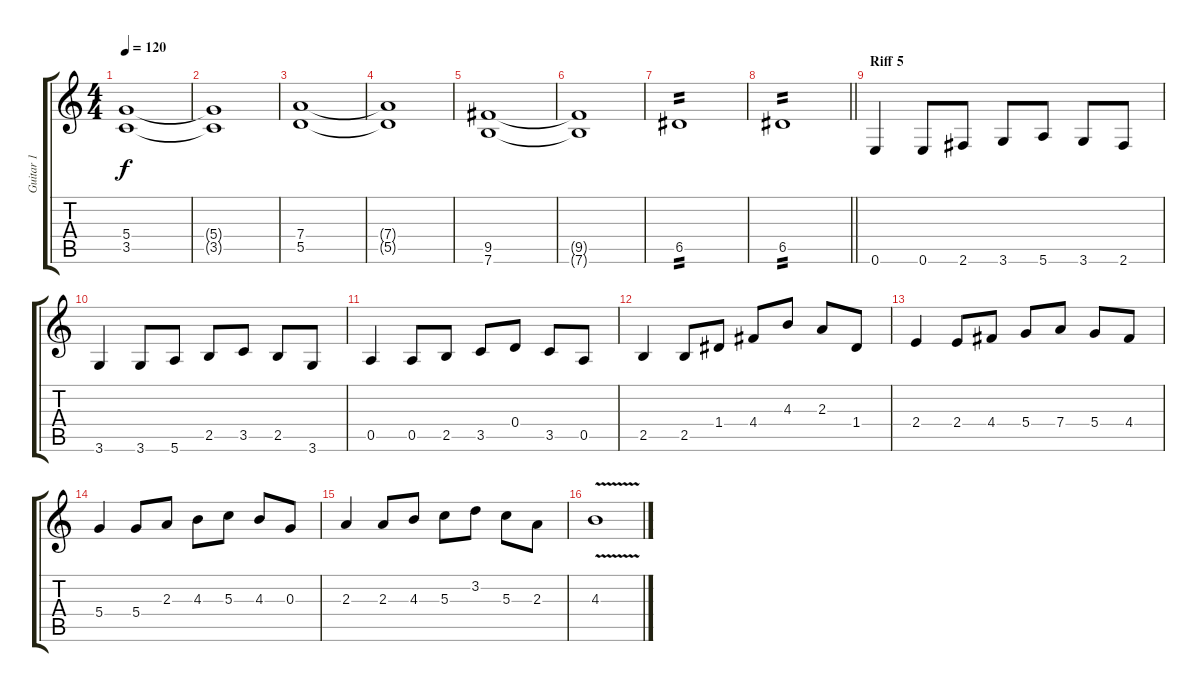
\track ("Guitar 1" "Guitar 1") {instrument overdrivenguitar}
\staff {score tabs}
\tuning (E4 B3 G3 D3 A2 E2) {hide}
\ts (4 4)
\tempo 120
\clef g2
\ks c
(5.4 3.5).1{dy f} |
(5.4{t} 3.5{t}).1 |
(7.4 5.5).1 |
(7.4{t} 5.5{t}).1 |
(9.5 7.6).1 |
(9.5{t} 7.6{t}).1 |
6.5.1{tp 2} |
\barLineRight lightlight
6.5.1{tp 2} |
\section ("" "Riff 5")
0.6.4{volume 9} 0.6.8 2.6.8 3.6.8 5.6.8 3.6.8 2.6.8 |
3.6.4 3.6.8 5.6.8 2.5.8 3.5.8 2.5.8 3.6.8 |
0.5.4 0.5.8 2.5.8 3.5.8 0.4.8 3.5.8 0.5.8 |
2.5.4 2.5.8 1.4.8 4.4.8 4.3.8 2.3.8 1.4.8 |
2.4.4 2.4.8 4.4.8 5.4.8 7.4.8 5.4.8 4.4.8 |
5.4.4 5.4.8 2.3.8 4.3.8 5.3.8 4.3.8 0.3.8 |
2.3.4 2.3.8 4.3.8 5.3.8 3.2.8 5.3.8 2.3.8 |
4.3{v}.1
